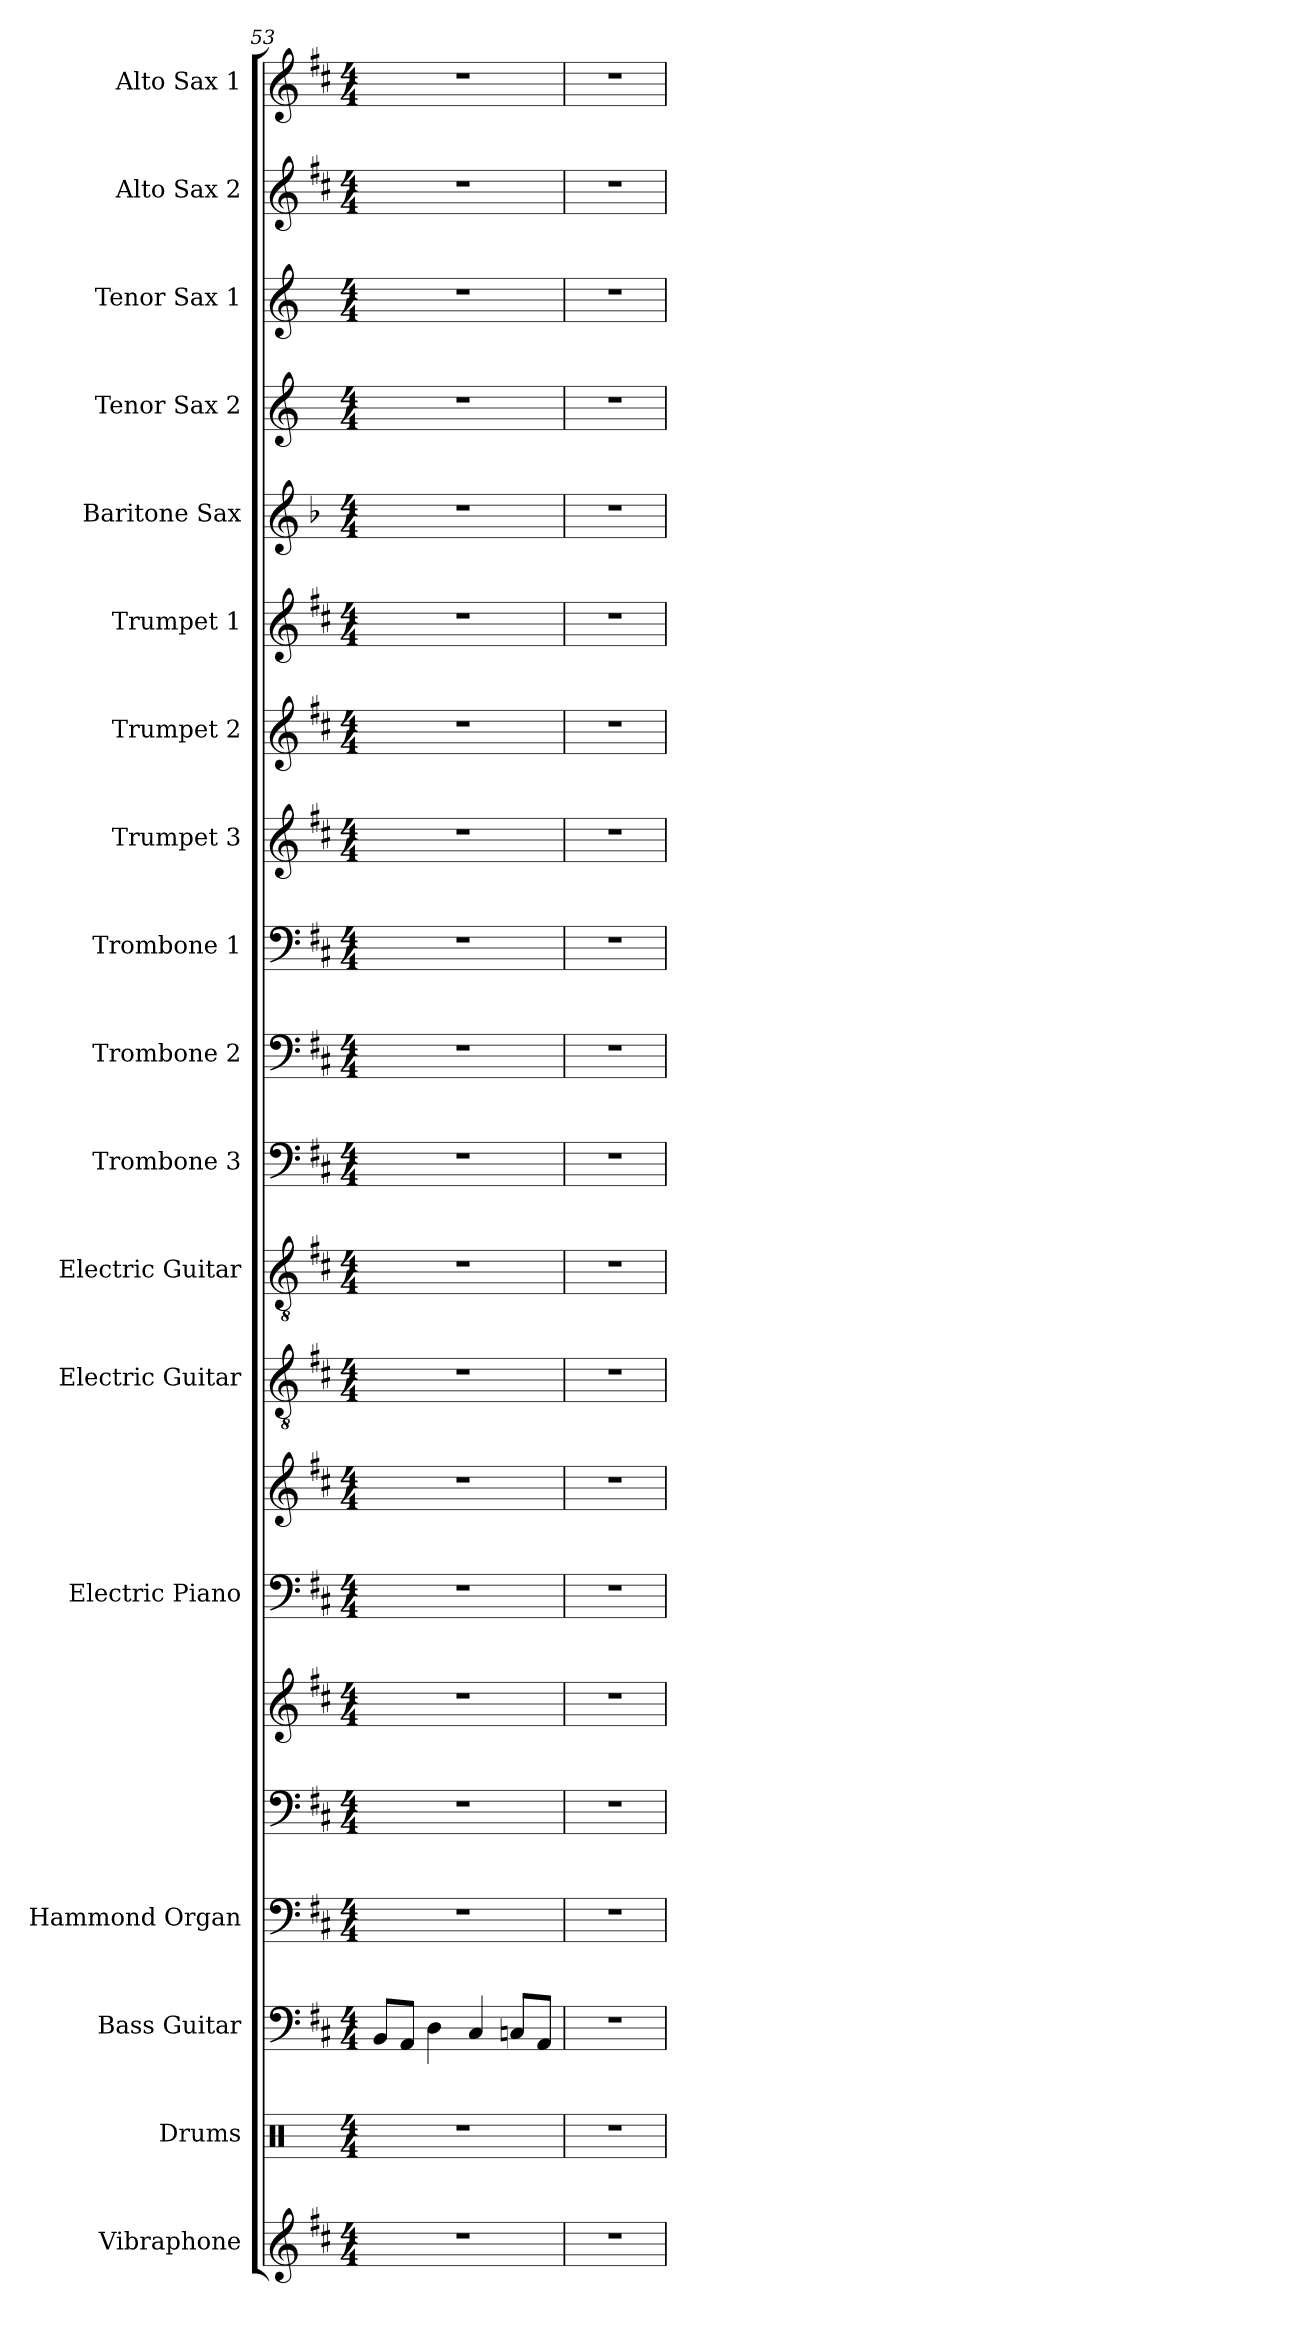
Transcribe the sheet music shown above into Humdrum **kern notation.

**kern	**kern	**kern	**kern	**kern	**kern	**kern	**kern	**kern	**kern	**kern	**kern	**kern	**kern	**kern	**kern	**kern	**kern	**kern	**kern	**kern
*part18	*part17	*part16	*part15	*part15	*part15	*part14	*part14	*part13	*part12	*part11	*part10	*part9	*part8	*part7	*part6	*part5	*part4	*part3	*part2	*part1
*staff21	*staff20	*staff19	*staff18	*staff17	*staff16	*staff15	*staff14	*staff13	*staff12	*staff11	*staff10	*staff9	*staff8	*staff7	*staff6	*staff5	*staff4	*staff3	*staff2	*staff1
*I"Vibraphone	*I"Drums	*I"Bass Guitar	*I"Hammond Organ	*	*	*I"Electric Piano	*	*I"Electric Guitar	*I"Electric Guitar	*I"Trombone 3	*I"Trombone 2	*I"Trombone 1	*I"Trumpet 3	*I"Trumpet 2	*I"Trumpet 1	*I"Baritone Sax	*I"Tenor Sax 2	*I"Tenor Sax 1	*I"Alto Sax 2	*I"Alto Sax 1
*I'Vib.	*I'Drums	*I'B. Guit.	*I'Hm. Org.	*	*	*I'El. Pno.	*	*I'El. Guit.	*I'El. Guit.	*I'Tbn. 3	*I'Tbn. 2	*I'Tbn. 1	*I'Tpt. 3	*I'Tpt. 2	*I'Tpt. 1	*I'Bari	*I'Tenor 2	*I'Tenor 1	*I'Alto 2	*I'Alto 1
*clefG2	*clefX	*clefF4	*clefF4	*clefF4	*clefG2	*clefF4	*clefG2	*clefGv2	*clefGv2	*clefF4	*clefF4	*clefF4	*clefG2	*clefG2	*clefG2	*clefG2	*clefG2	*clefG2	*clefG2	*clefG2
*	*	*ITrd7c12	*	*	*	*	*	*	*	*	*	*	*ITrd1c2	*ITrd1c2	*ITrd1c2	*ITrd12c21	*ITrd8c14	*ITrd8c14	*ITrd5c9	*ITrd5c9
*k[f#c#]	*k[]	*k[f#c#]	*k[f#c#]	*k[f#c#]	*k[f#c#]	*k[f#c#]	*k[f#c#]	*k[f#c#]	*k[f#c#]	*k[f#c#]	*k[f#c#]	*k[f#c#]	*k[]	*k[]	*k[]	*k[b-]	*k[]	*k[]	*k[b-]	*k[b-]
*M4/4	*M4/4	*M4/4	*M4/4	*M4/4	*M4/4	*M4/4	*M4/4	*M4/4	*M4/4	*M4/4	*M4/4	*M4/4	*M4/4	*M4/4	*M4/4	*M4/4	*M4/4	*M4/4	*M4/4	*M4/4
=53	=53	=53	=53	=53	=53	=53	=53	=53	=53	=53	=53	=53	=53	=53	=53	=53	=53	=53	=53	=53
1r	1r	8BBB/L	1r	1r	1r	1r	1r	1r	1r	1r	1r	1r	1r	1r	1r	1r	1r	1r	1r	1r
.	.	8AAA/J	.	.	.	.	.	.	.	.	.	.	.	.	.	.	.	.	.	.
.	.	4DD\	.	.	.	.	.	.	.	.	.	.	.	.	.	.	.	.	.	.
.	.	4CC#/	.	.	.	.	.	.	.	.	.	.	.	.	.	.	.	.	.	.
.	.	8CCn/L	.	.	.	.	.	.	.	.	.	.	.	.	.	.	.	.	.	.
.	.	8AAA/J	.	.	.	.	.	.	.	.	.	.	.	.	.	.	.	.	.	.
=54	=54	=54	=54	=54	=54	=54	=54	=54	=54	=54	=54	=54	=54	=54	=54	=54	=54	=54	=54	=54
1r	1r	1r	1r	1r	1r	1r	1r	1r	1r	1r	1r	1r	1r	1r	1r	1r	1r	1r	1r	1r
=	=	=	=	=	=	=	=	=	=	=	=	=	=	=	=	=	=	=	=	=
*-	*-	*-	*-	*-	*-	*-	*-	*-	*-	*-	*-	*-	*-	*-	*-	*-	*-	*-	*-	*-
